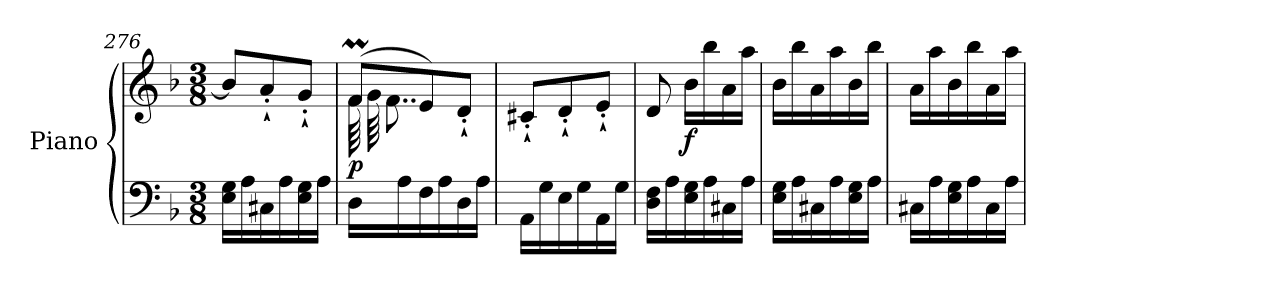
**kern	**kern	**dynam
*part1	*part1	*part1
*staff2	*staff1	*staff1/2
*I"Piano	*	*
*I'Pno	*	*
*clefF4	*clefG2	*
*k[b-]	*k[b-]	*
*M3/8	*M3/8	*
=276	=276	=276
16E\ 16G\LL	8b-/L]	.
16A\	.	.
16C#X\	8a'`/	.
16A\	.	.
16E\ 16G\	8g'`/J	.
16A\JJ	.	.
=277	=277	=277
*	*^	*
!	!	!	!LO:DY:b
16D\LL	(<8fM/L	64f	p
.	.	64g	.
.	.	8..f	.
16A\	.	.	.
16F\	8e/)	.	.
16A\	.	.	.
16D\	8d'`/J	8ryy	.
16A\JJ	.	.	.
*	*v	*v	*
=278	=278	=278
16AA\LL	8c#X'`/L	.
16G\	.	.
16E\	8d'`/	.
16G\	.	.
16AA\	8e'`/J	.
16G\JJ	.	.
=279	=279	=279
16D\ 16F\LL	8d/	.
16A\	.	.
!	!	!LO:DY:b
16E\ 16G\	16b-\LL	f
16A\	16bb-\	.
16C#X\	16a\	.
16A\JJ	16aa\JJ	.
=280	=280	=280
16E\ 16G\LL	16b-\LL	.
16A\	16bb-\	.
16C#X\	16a\	.
16A\	16aa\	.
16E\ 16G\	16b-\	.
16A\JJ	16bb-\JJ	.
=281	=281	=281
16C#X\LL	16a\LL	.
16A\	16aa\	.
16E\ 16G\	16b-\	.
16A\	16bb-\	.
16C#\	16a\	.
16A\JJ	16aa\JJ	.
=	=	=
*-	*-	*-
